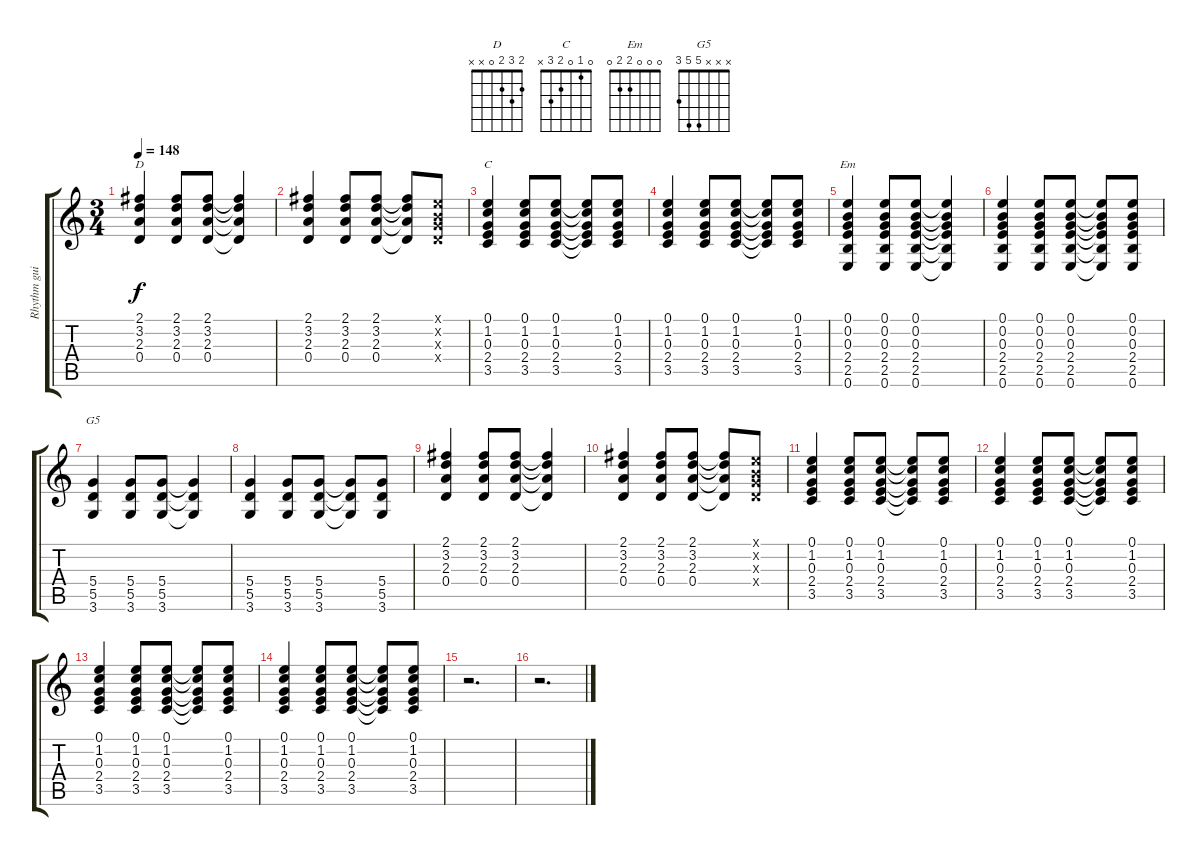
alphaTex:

\track ("Rhythm guitar 2" "Rhythm gui") {instrument electricguitarclean}
\staff {score tabs}
\tuning (E4 B3 G3 D3 A2 E2) {hide}
\chord ("D" 2 3 2 0 x x)
\chord ("C" 0 1 0 2 3 x)
\chord ("Em" 0 0 0 2 2 0)
\chord ("G5" x x x 5 5 3)
\ts (3 4)
\tempo 148
\clef g2
\ks c
(2.1 3.2 2.3 0.4).4{ch "D" dy f} (2.1 3.2 2.3 0.4).8 (2.1 3.2 2.3 0.4).8 (2.1{t} 3.2{t} 2.3{t} 0.4{t}).4 |
(2.1 3.2 2.3 0.4).4 (2.1 3.2 2.3 0.4).8 (2.1 3.2 2.3 0.4).8 (2.1{t} 3.2{t} 2.3{t} 0.4{t}).8 (0.1{x} 0.2{x} 0.3{x} 0.4{x}).8 |
(0.1 1.2 0.3 2.4 3.5).4{ch "C"} (0.1 1.2 0.3 2.4 3.5).8 (0.1 1.2 0.3 2.4 3.5).8 (0.1{t} 1.2{t} 0.3{t} 2.4{t} 3.5{t}).8 (0.1 1.2 0.3 2.4 3.5).8 |
(0.1 1.2 0.3 2.4 3.5).4 (0.1 1.2 0.3 2.4 3.5).8 (0.1 1.2 0.3 2.4 3.5).8 (0.1{t} 1.2{t} 0.3{t} 2.4{t} 3.5{t}).8 (0.1 1.2 0.3 2.4 3.5).8 |
(0.1 0.2 0.3 2.4 2.5 0.6).4{ch "Em"} (0.1 0.2 0.3 2.4 2.5 0.6).8 (0.1 0.2 0.3 2.4 2.5 0.6).8 (0.1{t} 0.2{t} 0.3{t} 2.4{t} 2.5{t} 0.6{t}).4 |
(0.1 0.2 0.3 2.4 2.5 0.6).4 (0.1 0.2 0.3 2.4 2.5 0.6).8 (0.1 0.2 0.3 2.4 2.5 0.6).8 (0.1{t} 0.2{t} 0.3{t} 2.4{t} 2.5{t} 0.6{t}).8 (0.1 0.2 0.3 2.4 2.5 0.6).8 |
(5.4 5.5 3.6).4{ch "G5"} (5.4 5.5 3.6).8 (5.4 5.5 3.6).8 (5.4{t} 5.5{t} 3.6{t}).4 |
(5.4 5.5 3.6).4 (5.4 5.5 3.6).8 (5.4 5.5 3.6).8 (5.4{t} 5.5{t} 3.6{t}).8 (5.4 5.5 3.6).8 |
(2.1 3.2 2.3 0.4).4 (2.1 3.2 2.3 0.4).8 (2.1 3.2 2.3 0.4).8 (2.1{t} 3.2{t} 2.3{t} 0.4{t}).4 |
(2.1 3.2 2.3 0.4).4 (2.1 3.2 2.3 0.4).8 (2.1 3.2 2.3 0.4).8 (2.1{t} 3.2{t} 2.3{t} 0.4{t}).8 (0.1{x} 0.2{x} 0.3{x} 0.4{x}).8 |
(0.1 1.2 0.3 2.4 3.5).4 (0.1 1.2 0.3 2.4 3.5).8 (0.1 1.2 0.3 2.4 3.5).8 (0.1{t} 1.2{t} 0.3{t} 2.4{t} 3.5{t}).8 (0.1 1.2 0.3 2.4 3.5).8 |
(0.1 1.2 0.3 2.4 3.5).4 (0.1 1.2 0.3 2.4 3.5).8 (0.1 1.2 0.3 2.4 3.5).8 (0.1{t} 1.2{t} 0.3{t} 2.4{t} 3.5{t}).8 (0.1 1.2 0.3 2.4 3.5).8 |
(0.1 1.2 0.3 2.4 3.5).4 (0.1 1.2 0.3 2.4 3.5).8 (0.1 1.2 0.3 2.4 3.5).8 (0.1{t} 1.2{t} 0.3{t} 2.4{t} 3.5{t}).8 (0.1 1.2 0.3 2.4 3.5).8 |
(0.1 1.2 0.3 2.4 3.5).4 (0.1 1.2 0.3 2.4 3.5).8 (0.1 1.2 0.3 2.4 3.5).8 (0.1{t} 1.2{t} 0.3{t} 2.4{t} 3.5{t}).8 (0.1 1.2 0.3 2.4 3.5).8 |
r.2{d} |
r.2{d}
